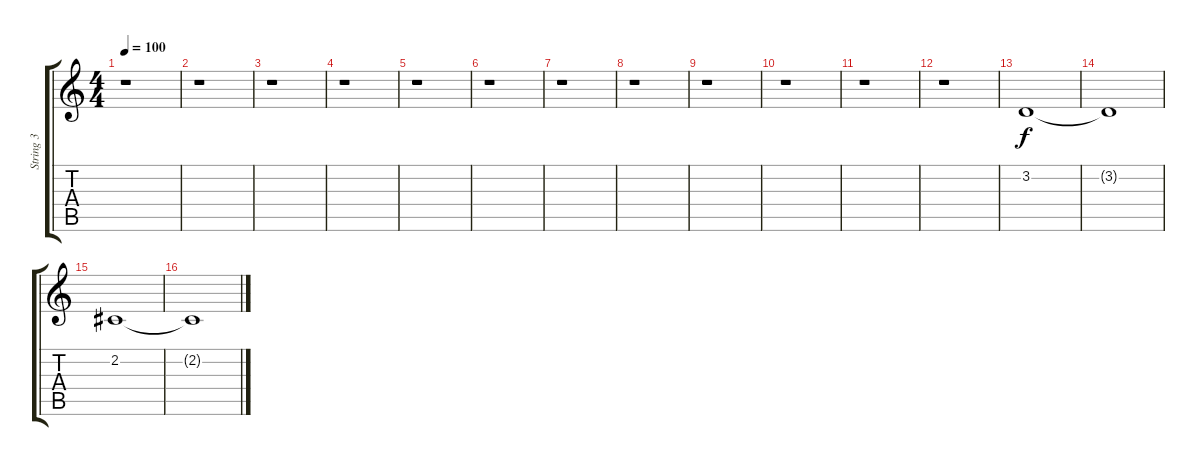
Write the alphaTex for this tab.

\track ("String 3" "String 3") {instrument stringensemble1}
\staff {score tabs}
\tuning (E4 B3 G3 D3 A2 E2) {hide}
\ts (4 4)
\tempo 100
\clef g2
\ks c
r.1{dy f} |
r.1 |
r.1 |
r.1 |
r.1 |
r.1 |
r.1 |
r.1 |
r.1 |
r.1 |
r.1 |
r.1 |
3.2.1 |
3.2{t}.1 |
2.2.1{balance 8 instrument stringensemble1} |
2.2{t}.1
